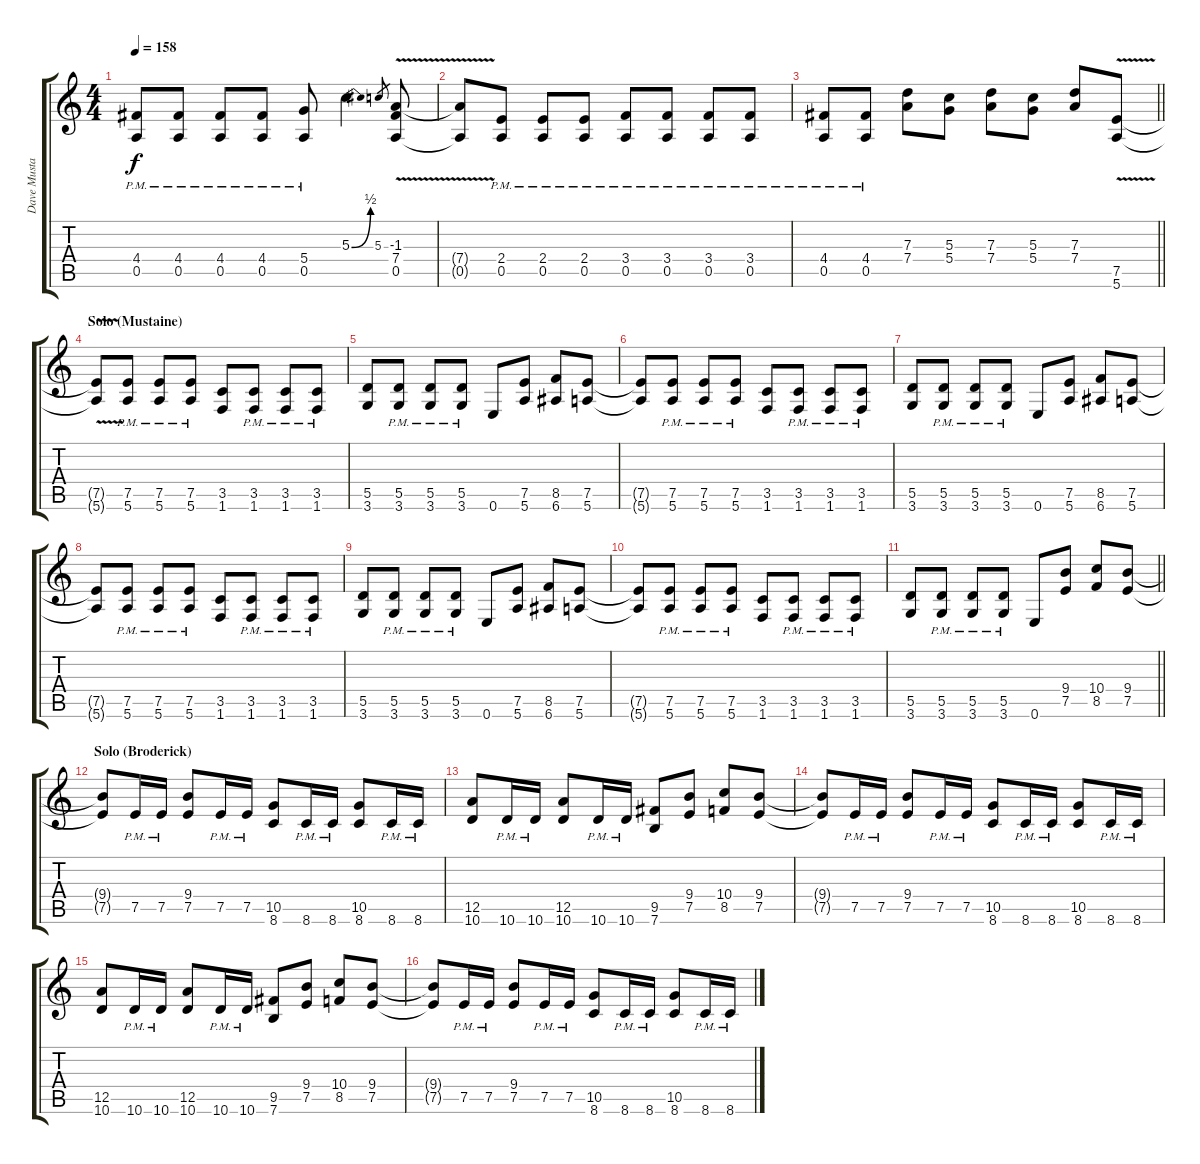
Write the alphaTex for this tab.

\track ("Dave Mustaine" "Dave Musta") {instrument distortionguitar}
\staff {score tabs}
\tuning (E4 B3 G3 D3 A2 E2) {hide}
\ts (4 4)
\tempo 158
\clef g2
\ks c
(4.4{pm} 0.5{pm}).8{dy f} (4.4{pm} 0.5{pm}).8 (4.4{pm} 0.5{pm}).8 (4.4{pm} 0.5{pm}).8 (5.4{pm} 0.5{pm}).8 5.3{be (bend 0 0 60 2)}.4 5.3.8{gr} (-1.3 7.4{v} 0.5{v}).8 |
(7.4{v t} 0.5{v t}).8 (2.4{pm} 0.5{pm}).8 (2.4{pm} 0.5{pm}).8 (2.4{pm} 0.5{pm}).8 (3.4{pm} 0.5{pm}).8 (3.4{pm} 0.5{pm}).8 (3.4{pm} 0.5{pm}).8 (3.4{pm} 0.5{pm}).8 |
\barLineRight lightlight
(4.4{pm} 0.5{pm}).8 (4.4{pm} 0.5{pm}).8 (7.3 7.4).8 (5.3 5.4).8 (7.3 7.4).8 (5.3 5.4).8 (7.3 7.4).8 (7.5{v} 5.6).8 |
\section ("" "Solo (Mustaine)")
(7.5{t} 5.6{t}).8 (7.5{pm} 5.6{pm}).8 (7.5{pm} 5.6{pm}).8 (7.5{pm} 5.6{pm}).8 (3.5 1.6).8 (3.5{pm} 1.6{pm}).8 (3.5{pm} 1.6{pm}).8 (3.5{pm} 1.6{pm}).8 |
(5.5 3.6).8 (5.5{pm} 3.6{pm}).8 (5.5{pm} 3.6{pm}).8 (5.5{pm} 3.6{pm}).8 0.6.8 (7.5 5.6).8 (8.5 6.6).8 (7.5 5.6).8 |
(7.5{t} 5.6{t}).8 (7.5{pm} 5.6{pm}).8 (7.5{pm} 5.6{pm}).8 (7.5{pm} 5.6{pm}).8 (3.5 1.6).8 (3.5{pm} 1.6{pm}).8 (3.5{pm} 1.6{pm}).8 (3.5{pm} 1.6{pm}).8 |
(5.5 3.6).8 (5.5{pm} 3.6{pm}).8 (5.5{pm} 3.6{pm}).8 (5.5{pm} 3.6{pm}).8 0.6.8 (7.5 5.6).8 (8.5 6.6).8 (7.5 5.6).8 |
(7.5{t} 5.6{t}).8 (7.5{pm} 5.6{pm}).8 (7.5{pm} 5.6{pm}).8 (7.5{pm} 5.6{pm}).8 (3.5 1.6).8 (3.5{pm} 1.6{pm}).8 (3.5{pm} 1.6{pm}).8 (3.5{pm} 1.6{pm}).8 |
(5.5 3.6).8 (5.5{pm} 3.6{pm}).8 (5.5{pm} 3.6{pm}).8 (5.5{pm} 3.6{pm}).8 0.6.8 (7.5 5.6).8 (8.5 6.6).8 (7.5 5.6).8 |
(7.5{t} 5.6{t}).8 (7.5{pm} 5.6{pm}).8 (7.5{pm} 5.6{pm}).8 (7.5{pm} 5.6{pm}).8 (3.5 1.6).8 (3.5{pm} 1.6{pm}).8 (3.5{pm} 1.6{pm}).8 (3.5{pm} 1.6{pm}).8 |
\barLineRight lightlight
(5.5 3.6).8 (5.5{pm} 3.6{pm}).8 (5.5{pm} 3.6{pm}).8 (5.5{pm} 3.6{pm}).8 0.6.8 (9.4 7.5).8 (10.4 8.5).8 (9.4 7.5).8 |
\section ("" "Solo (Broderick)")
(9.4{t} 7.5{t}).8 7.5{pm}.16 7.5{pm}.16 (9.4 7.5).8 7.5{pm}.16 7.5{pm}.16 (10.5 8.6).8 8.6{pm}.16 8.6{pm}.16 (10.5 8.6).8 8.6{pm}.16 8.6{pm}.16 |
(12.5 10.6).8 10.6{pm}.16 10.6{pm}.16 (12.5 10.6).8 10.6{pm}.16 10.6{pm}.16 (9.5 7.6).8 (9.4 7.5).8 (10.4 8.5).8 (9.4 7.5).8 |
(9.4{t} 7.5{t}).8 7.5{pm}.16 7.5{pm}.16 (9.4 7.5).8 7.5{pm}.16 7.5{pm}.16 (10.5 8.6).8 8.6{pm}.16 8.6{pm}.16 (10.5 8.6).8 8.6{pm}.16 8.6{pm}.16 |
(12.5 10.6).8 10.6{pm}.16 10.6{pm}.16 (12.5 10.6).8 10.6{pm}.16 10.6{pm}.16 (9.5 7.6).8 (9.4 7.5).8 (10.4 8.5).8 (9.4 7.5).8 |
(9.4{t} 7.5{t}).8 7.5{pm}.16 7.5{pm}.16 (9.4 7.5).8 7.5{pm}.16 7.5{pm}.16 (10.5 8.6).8 8.6{pm}.16 8.6{pm}.16 (10.5 8.6).8 8.6{pm}.16 8.6{pm}.16
